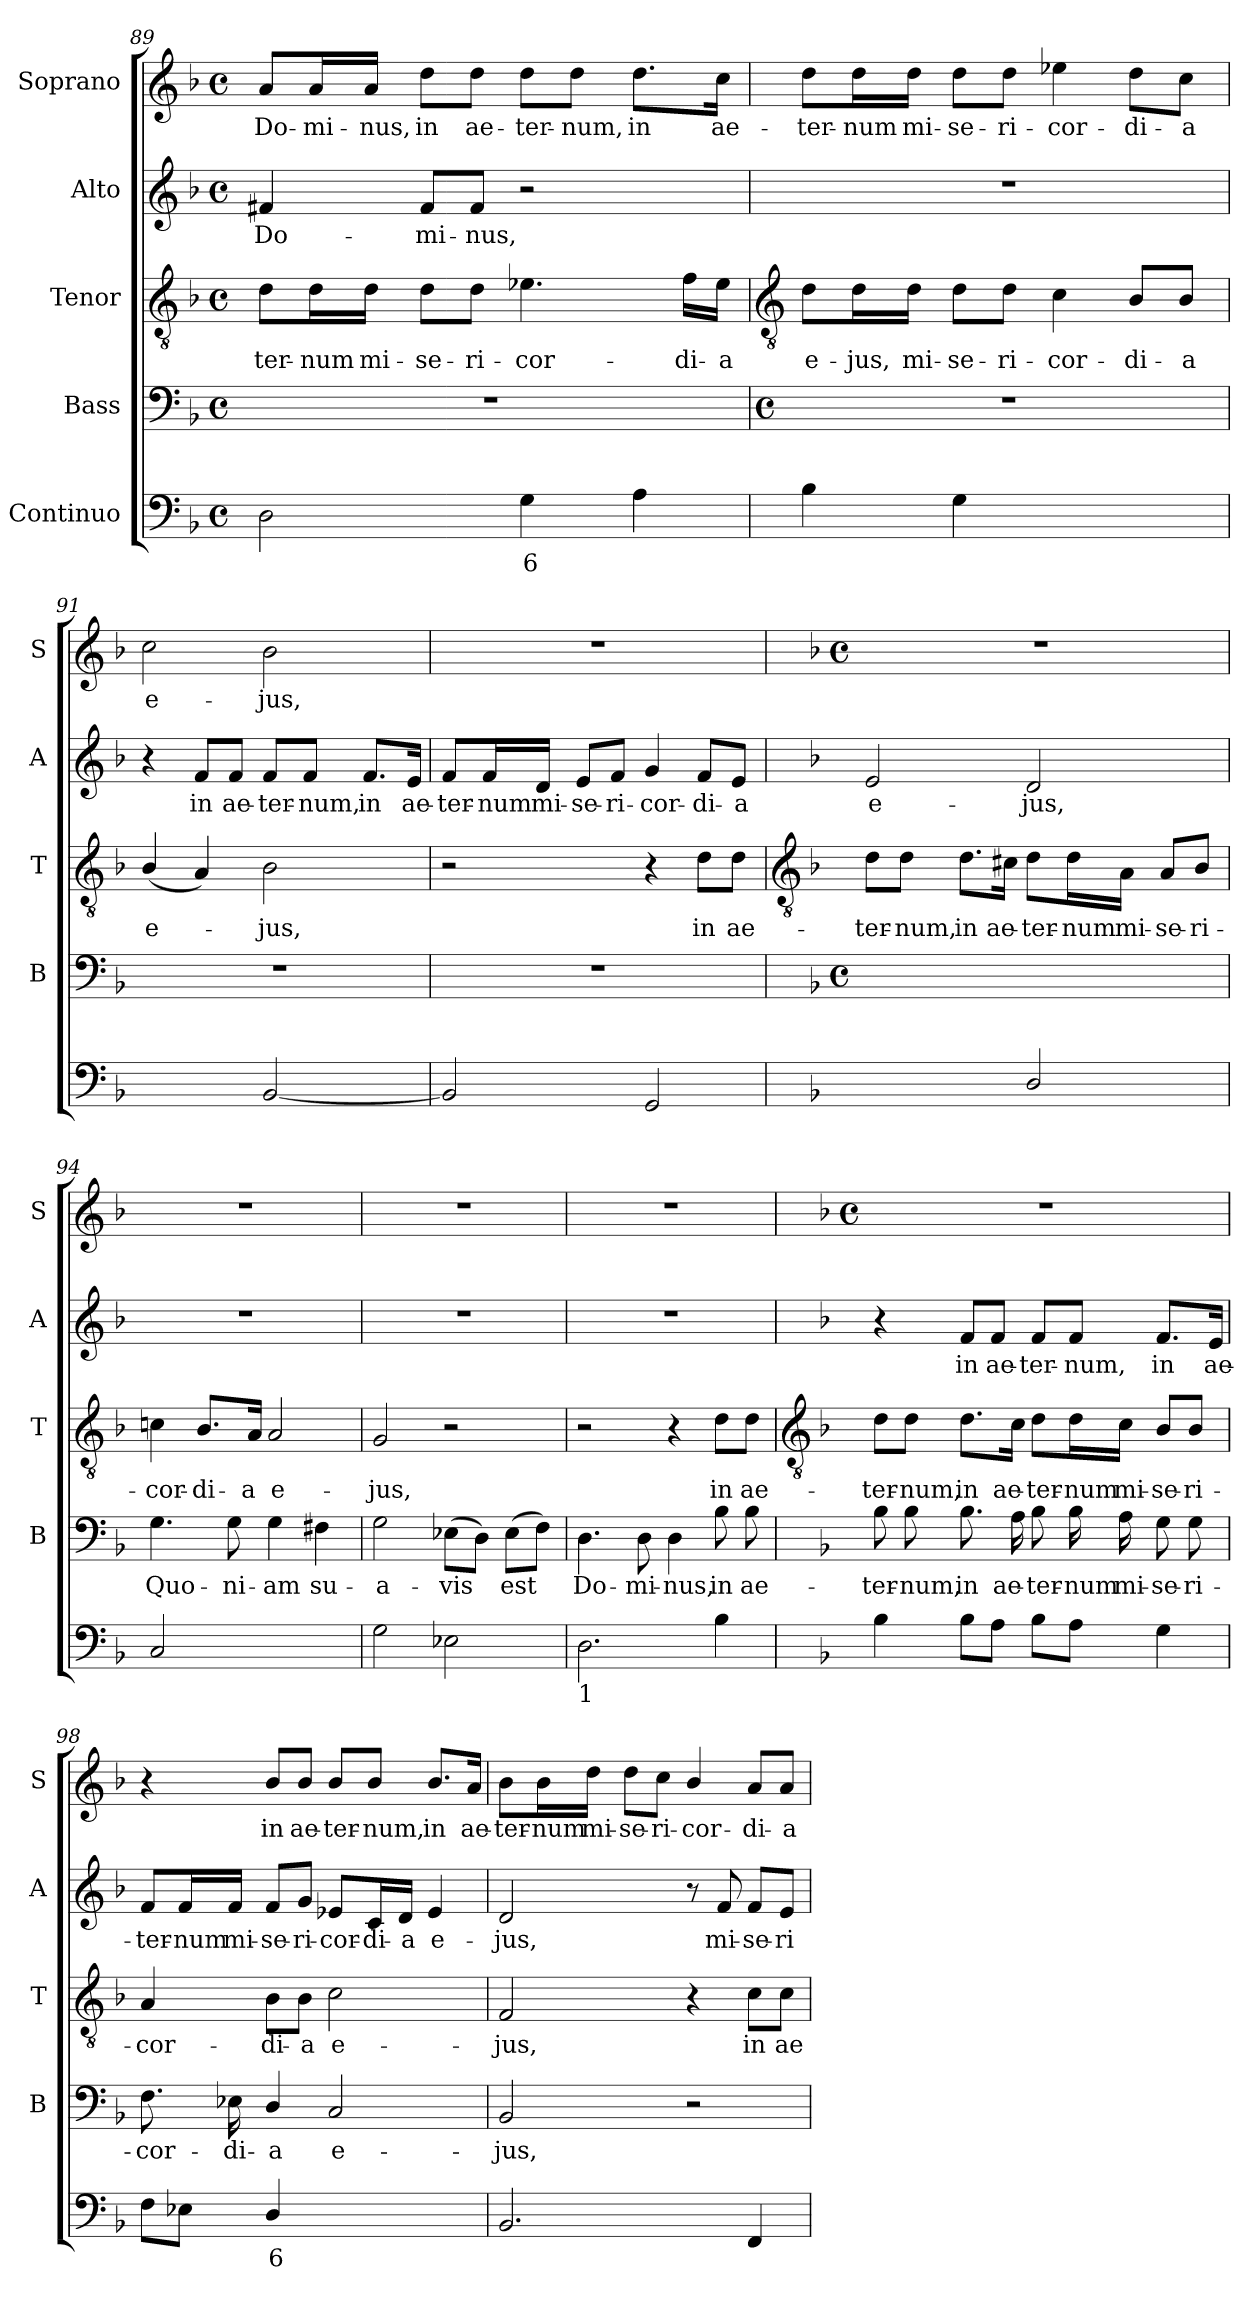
**kern	**text	**kern	**text	**kern	**text	**kern	**text	**kern	**text
*part5	*part5	*part4	*part4	*part3	*part3	*part2	*part2	*part1	*part1
*staff5	*staff5	*staff4	*staff4	*staff3	*staff3	*staff2	*staff2	*staff1	*staff1
*I"Continuo	*	*I"Bass	*	*I"Tenor	*	*I"Alto	*	*I"Soprano	*
*	*	*I'B	*	*I'T	*	*I'A	*	*I'S	*
*clefF4	*	*clefF4	*	*clefGv2	*	*clefG2	*	*clefG2	*
*k[b-]	*	*k[b-]	*	*k[b-]	*	*k[b-]	*	*k[b-]	*
*F:	*	*F:	*	*F:	*	*F:	*	*F:	*
*M4/4	*	*M4/4	*	*M4/4	*	*M4/4	*	*M4/4	*
*met(c)	*	*met(c)	*	*met(c)	*	*met(c)	*	*met(c)	*
=89	=89	=89	=89	=89	=89	=89	=89	=89	=89
!	!	!	!	!	!LO:LY:b	!	!LO:LY:b	!	!LO:LY:b
2D	.	1r	.	8d\L	-ter-	4f#X	Do-	8a/L	Do-
!	!	!	!	!	!LO:LY:b	!	!	!	!LO:LY:b
.	.	.	.	16d\L	-num	.	.	16a/L	-mi-
!	!	!	!	!	!LO:LY:b	!	!	!	!LO:LY:b
.	.	.	.	16d\JJ	mi-	.	.	16a/JJ	-nus,
!	!	!	!	!	!LO:LY:b	!	!LO:LY:b	!	!LO:LY:b
.	.	.	.	8d\L	-se-	8f#/L	-mi-	8dd\L	in
!	!	!	!	!	!LO:LY:b	!	!LO:LY:b	!	!LO:LY:b
.	.	.	.	8d\J	-ri-	8f#/J	-nus,	8dd\J	ae-
!	!LO:LY:b	!	!	!	!LO:LY:b	!	!	!	!LO:LY:b
4G	6	.	.	4.e-X	-cor-	2r	.	8dd\L	-ter-
!	!	!	!	!	!	!	!	!	!LO:LY:b
.	.	.	.	.	.	.	.	8dd\J	-num,
!	!	!	!	!	!	!	!	!	!LO:LY:b
4A	.	.	.	.	.	.	.	8.dd\L	in
!	!	!	!	!	!LO:LY:b	!	!	!	!
.	.	.	.	16f\LL	-di-	.	.	.	.
!	!	!	!	!	!LO:LY:b	!	!	!	!LO:LY:b
.	.	.	.	16e-\JJ	-a	.	.	16cc\Jk	ae-
!!LO:LB:g=z
=90	=90	=90	=90	=90	=90	=90	=90	=90	=90
*	*	*	*	*clefGv2	*	*	*	*	*
*	*	*M4/4	*	*	*	*	*	*	*
*	*	*met(c)	*	*	*	*	*	*	*
!	!	!	!	!	!LO:LY:b	!	!	!	!LO:LY:b
4B-	.	1r	.	8d\L	e-	1r	.	8dd\L	-ter-
!	!	!	!	!	!LO:LY:b	!	!	!	!LO:LY:b
.	.	.	.	16d\L	-jus,	.	.	16dd\L	-num
!	!	!	!	!	!LO:LY:b	!	!	!	!LO:LY:b
.	.	.	.	16d\JJ	mi-	.	.	16dd\JJ	mi-
!	!	!	!	!	!LO:LY:b	!	!	!	!LO:LY:b
4G	.	.	.	8d\L	-se-	.	.	8dd\L	-se-
!	!	!	!	!	!LO:LY:b	!	!	!	!LO:LY:b
.	.	.	.	8d\J	-ri-	.	.	8dd\J	-ri-
!	!LO:LY:b	!	!	!	!LO:LY:b	!	!	!	!LO:LY:b
[4E-Xyy	6	.	.	4c	-cor-	.	.	4ee-X	-cor-
!	!LO:LY:b	!	!	!	!LO:LY:b	!	!	!	!LO:LY:b
4E-yy]	5	.	.	8B-/L	-di-	.	.	8dd\L	-di-
!	!	!	!	!	!LO:LY:b	!	!	!	!LO:LY:b
.	.	.	.	8B-/J	-a	.	.	8cc\J	-a
=91	=91	=91	=91	=91	=91	=91	=91	=91	=91
!	!LO:LY:b	!	!	!	!LO:LY:b	!	!	!	!LO:LY:b
[4Fyy	4	1r	.	(<4B-/	e-	4r	.	2cc	e-
!	!LO:LY:b	!	!	!	!	!	!LO:LY:b	!	!
4Fyy]	3	.	.	4A)	.	8f/L	in	.	.
!	!	!	!	!	!	!	!LO:LY:b	!	!
.	.	.	.	.	.	8f/J	ae-	.	.
!	!	!	!	!	!LO:LY:b	!	!LO:LY:b	!	!LO:LY:b
[2BB-	.	.	.	2B-	jus,	8f/L	-ter-	2b-	-jus,
!	!	!	!	!	!	!	!LO:LY:b	!	!
.	.	.	.	.	.	8f/J	-num,	.	.
!	!	!	!	!	!	!	!LO:LY:b	!	!
.	.	.	.	.	.	8.f/L	in	.	.
!	!	!	!	!	!	!	!LO:LY:b	!	!
.	.	.	.	.	.	16e/Jk	ae-	.	.
=92	=92	=92	=92	=92	=92	=92	=92	=92	=92
!	!	!	!	!	!	!	!LO:LY:b	!	!
2BB-]	.	1r	.	2r	.	8f/L	-ter-	1r	.
!	!	!	!	!	!	!	!LO:LY:b	!	!
.	.	.	.	.	.	16f/L	-num	.	.
!	!	!	!	!	!	!	!LO:LY:b	!	!
.	.	.	.	.	.	16d/JJ	mi-	.	.
!	!	!	!	!	!	!	!LO:LY:b	!	!
.	.	.	.	.	.	8e/L	-se-	.	.
!	!	!	!	!	!	!	!LO:LY:b	!	!
.	.	.	.	.	.	8f/J	-ri-	.	.
!	!	!	!	!	!	!	!LO:LY:b	!	!
2GG	.	.	.	4r	.	4g	-cor-	.	.
!	!	!	!	!	!LO:LY:b	!	!LO:LY:b	!	!
.	.	.	.	8d\L	in	8f/L	-di-	.	.
!	!	!	!	!	!LO:LY:b	!	!LO:LY:b	!	!
.	.	.	.	8d\J	ae-	8e/J	-a	.	.
!!LO:LB:g=z
=93	=93	=93	=93	=93	=93	=93	=93	=93	=93
*	*	*	*	*clefGv2	*	*	*	*	*
*	*	*k[b-]	*	*	*	*	*	*	*
*	*	*F:	*	*	*	*	*	*	*
*	*	*M4/4	*	*	*	*	*	*M4/4	*
*	*	*met(c)	*	*	*	*	*	*met(c)	*
!	!LO:LY:b	!	!	!	!LO:LY:b	!	!LO:LY:b	!	!
[4AAyy	4	1ryy	.	8d\L	-ter-	2e	e-	1r	.
!	!	!	!	!	!LO:LY:b	!	!	!	!
.	.	.	.	8d\J	-num,	.	.	.	.
!	!LO:LY:b	!	!	!	!LO:LY:b	!	!	!	!
4AAyy]	`	.	.	8.d\L	in	.	.	.	.
!	!	!	!	!	!LO:LY:b	!	!	!	!
.	.	.	.	16c#X\Jk	ae-	.	.	.	.
!	!	!	!	!	!LO:LY:b	!	!LO:LY:b	!	!
2D/	.	.	.	8d\L	-ter-	2d	-jus,	.	.
!	!	!	!	!	!LO:LY:b	!	!	!	!
.	.	.	.	16d\L	-num	.	.	.	.
!	!	!	!	!	!LO:LY:b	!	!	!	!
.	.	.	.	16A\JJ	mi-	.	.	.	.
!	!	!	!	!	!LO:LY:b	!	!	!	!
.	.	.	.	8A/L	-se-	.	.	.	.
!	!	!	!	!	!LO:LY:b	!	!	!	!
.	.	.	.	8B-/J	-ri-	.	.	.	.
=94	=94	=94	=94	=94	=94	=94	=94	=94	=94
!	!	!	!LO:LY:b	!	!LO:LY:b	!	!	!	!
2C	.	4.G	Quo-	4cn	-cor-	1r	.	1r	.
!	!	!	!	!	!LO:LY:b	!	!	!	!
.	.	.	.	8.B-/L	-di-	.	.	.	.
!	!	!	!LO:LY:b	!	!	!	!	!	!
.	.	8G	-ni-	.	.	.	.	.	.
!	!	!	!	!	!LO:LY:b	!	!	!	!
.	.	.	.	16A/Jk	-a	.	.	.	.
!	!LO:LY:b	!	!LO:LY:b	!	!LO:LY:b	!	!	!	!
[4Dyy	4	4G	-am	2A	e-	.	.	.	.
!	!	!	!LO:LY:b	!	!	!	!	!	!
4Dyy]	.	4F#X	su-	.	.	.	.	.	.
=95	=95	=95	=95	=95	=95	=95	=95	=95	=95
!	!	!	!LO:LY:b	!	!LO:LY:b	!	!	!	!
2G	.	2G	-a-	2G	-jus,	1r	.	1r	.
!	!	!	!LO:LY:b	!	!	!	!	!	!
2E-X	.	(>8E-XL	-vis	2r	.	.	.	.	.
.	.	8DJ)	.	.	.	.	.	.	.
!	!	!	!LO:LY:b	!	!	!	!	!	!
.	.	(>8E-L	est	.	.	.	.	.	.
.	.	8FJ)	.	.	.	.	.	.	.
=96	=96	=96	=96	=96	=96	=96	=96	=96	=96
!LO:TX:b:t=1	!	!	!	!	!	!	!	!	!
!	!	!	!LO:LY:b	!	!	!	!	!	!
2.D	.	4.D	Do-	2r	.	1r	.	1r	.
!	!	!	!LO:LY:b	!	!	!	!	!	!
.	.	8D	-mi-	.	.	.	.	.	.
!	!	!	!LO:LY:b	!	!	!	!	!	!
.	.	4D	-nus,	4r	.	.	.	.	.
!	!	!	!LO:LY:b	!	!LO:LY:b	!	!	!	!
4B-	.	8B-	in	8d\L	in	.	.	.	.
!	!	!	!LO:LY:b	!	!LO:LY:b	!	!	!	!
.	.	8B-	ae-	8d\J	ae-	.	.	.	.
!!LO:LB:g=z
=97	=97	=97	=97	=97	=97	=97	=97	=97	=97
*	*	*	*	*clefGv2	*	*	*	*	*
*	*	*	*	*	*	*	*	*k[b-]	*
*	*	*	*	*	*	*	*	*F:	*
*	*	*	*	*	*	*	*	*M4/4	*
*	*	*	*	*	*	*	*	*met(c)	*
!	!	!	!LO:LY:b	!	!LO:LY:b	!	!	!	!
4B-	.	8B-	-ter-	8d\L	-ter-	4r	.	1r	.
!	!	!	!LO:LY:b	!	!LO:LY:b	!	!	!	!
.	.	8B-	-num,	8d\J	-num,	.	.	.	.
!	!	!	!LO:LY:b	!	!LO:LY:b	!	!LO:LY:b	!	!
8B-L	.	8.B-	in	8.d\L	in	8f/L	in	.	.
!	!	!	!	!	!	!	!LO:LY:b	!	!
8AJ	.	.	.	.	.	8f/J	ae-	.	.
!	!	!	!LO:LY:b	!	!LO:LY:b	!	!	!	!
.	.	16A	ae-	16c\Jk	ae-	.	.	.	.
!	!	!	!LO:LY:b	!	!LO:LY:b	!	!LO:LY:b	!	!
8B-L	.	8B-	-ter-	8d\L	-ter-	8f/L	-ter-	.	.
!	!	!	!LO:LY:b	!	!LO:LY:b	!	!LO:LY:b	!	!
8AJ	.	16B-	-num	16d\L	-num	8f/J	-num,	.	.
!	!	!	!LO:LY:b	!	!LO:LY:b	!	!	!	!
.	.	16A	mi-	16c\JJ	mi-	.	.	.	.
!	!	!	!LO:LY:b	!	!LO:LY:b	!	!LO:LY:b	!	!
4G	.	8G	-se-	8B-/L	-se-	8.f/L	in	.	.
!	!	!	!LO:LY:b	!	!LO:LY:b	!	!	!	!
.	.	8G	-ri-	8B-/J	-ri-	.	.	.	.
!	!	!	!	!	!	!	!LO:LY:b	!	!
.	.	.	.	.	.	16e/Jk	ae-	.	.
=98	=98	=98	=98	=98	=98	=98	=98	=98	=98
!	!	!	!LO:LY:b	!	!LO:LY:b	!	!LO:LY:b	!	!
8FL	.	8.F	-cor-	4A	-cor-	8f/L	-ter-	4r	.
!	!	!	!	!	!	!	!LO:LY:b	!	!
8E-XJ	.	.	.	.	.	16f/L	-num	.	.
!	!	!	!LO:LY:b	!	!	!	!LO:LY:b	!	!
.	.	16E-X	-di-	.	.	16f/JJ	mi-	.	.
!	!LO:LY:b	!	!LO:LY:b	!	!LO:LY:b	!	!LO:LY:b	!	!LO:LY:b
4D/	6	4D/	-a	8B-\L	-di-	8f/L	-se-	8b-/L	in
!	!	!	!	!	!LO:LY:b	!	!LO:LY:b	!	!LO:LY:b
.	.	.	.	8B-\J	-a	8g/J	-ri-	8b-/J	ae-
!	!LO:LY:b	!	!LO:LY:b	!	!LO:LY:b	!	!LO:LY:b	!	!LO:LY:b
[4Cyy	7	2C	e-	2c	e-	8e-X/L	-cor-	8b-/L	-ter-
!	!	!	!	!	!	!	!LO:LY:b	!	!LO:LY:b
.	.	.	.	.	.	16c/L	-di-	8b-/J	-num,
!	!	!	!	!	!	!	!LO:LY:b	!	!
.	.	.	.	.	.	16d/JJ	-a	.	.
!	!LO:LY:b	!	!	!	!	!	!LO:LY:b	!	!LO:LY:b
4Cyy]	6	.	.	.	.	4e-	e-	8.b-/L	in
!	!	!	!	!	!	!	!	!	!LO:LY:b
.	.	.	.	.	.	.	.	16a/Jk	ae-
=99	=99	=99	=99	=99	=99	=99	=99	=99	=99
!	!	!	!LO:LY:b	!	!LO:LY:b	!	!LO:LY:b	!	!LO:LY:b
2.BB-	.	2BB-	-jus,	2F	-jus,	2d	-jus,	8b-\L	-ter-
!	!	!	!	!	!	!	!	!	!LO:LY:b
.	.	.	.	.	.	.	.	16b-\L	-num
!	!	!	!	!	!	!	!	!	!LO:LY:b
.	.	.	.	.	.	.	.	16dd\JJ	mi-
!	!	!	!	!	!	!	!	!	!LO:LY:b
.	.	.	.	.	.	.	.	8dd\L	-se-
!	!	!	!	!	!	!	!	!	!LO:LY:b
.	.	.	.	.	.	.	.	8cc\J	-ri-
!	!	!	!	!	!	!	!	!	!LO:LY:b
.	.	2r	.	4r	.	8r	.	4b-/	-cor-
!	!	!	!	!	!	!	!LO:LY:b	!	!
.	.	.	.	.	.	8f	mi-	.	.
!	!	!	!	!	!LO:LY:b	!	!LO:LY:b	!	!LO:LY:b
4FF	.	.	.	8c\L	in	8f/L	-se-	8a/L	-di-
!	!	!	!	!	!LO:LY:b	!	!LO:LY:b	!	!LO:LY:b
.	.	.	.	8c\J	ae-	8e/J	-ri-	8a/J	-a
=	=	=	=	=	=	=	=	=	=
*-	*-	*-	*-	*-	*-	*-	*-	*-	*-
